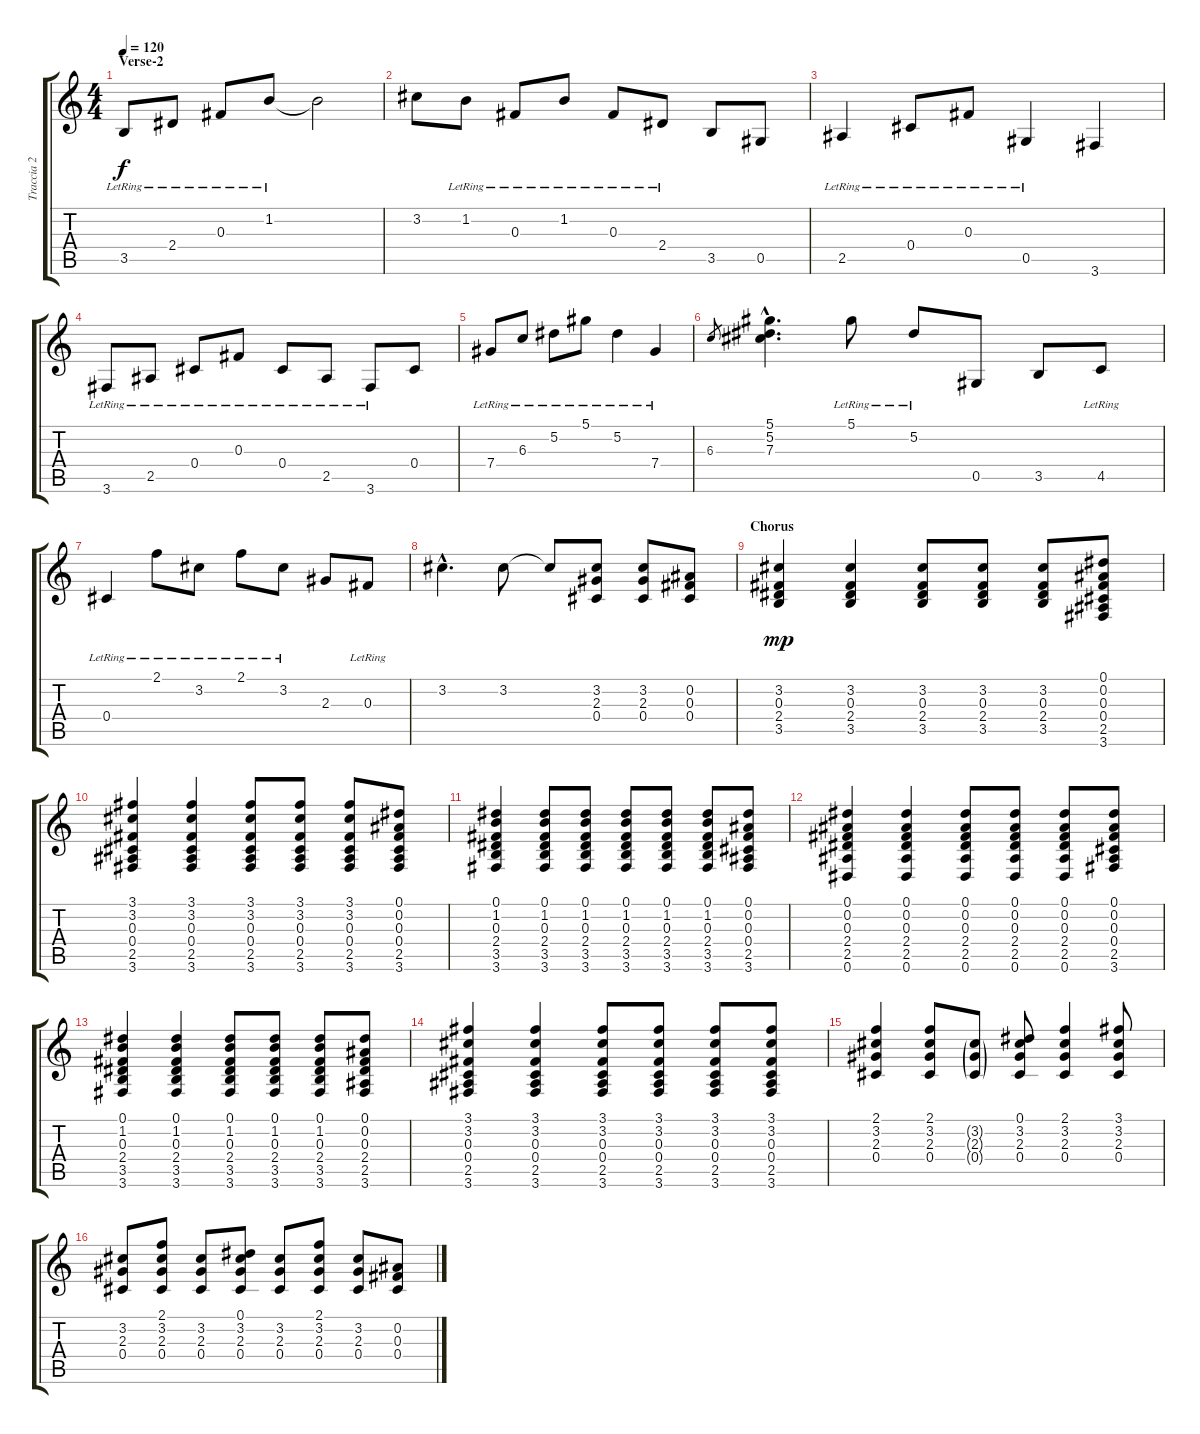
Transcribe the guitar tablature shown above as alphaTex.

\track ("Traccia 2" "Traccia 2") {instrument acousticguitarsteel}
\staff {score tabs}
\tuning (Eb4 Bb3 Gb3 Db3 Ab2 Eb2) {hide}
\ts (4 4)
\section ("" "Verse-2")
\tempo 120
\clef g2
\ks c
3.5{lr}.8{dy f} 2.4{lr}.8 0.3{lr}.8 1.2{lr}.8 1.2{t}.2 |
3.2.8 1.2{lr}.8 0.3{lr}.8 1.2{lr}.8 0.3{lr}.8 2.4{lr}.8 3.5.8 0.5.8 |
2.5{lr}.4 0.4{lr}.8 0.3{lr}.8 0.5{lr}.4 3.6.4 |
3.6{lr}.8 2.5{lr}.8 0.4{lr}.8 0.3{lr}.8 0.4{lr}.8 2.5{lr}.8 3.6{lr}.8 0.4.8 |
7.4{lr}.8 6.3{lr}.8 5.2{lr}.8 5.1{lr}.8 5.2{lr}.4 7.4{lr}.4 |
6.3.8{gr} (5.1{hac} 5.2{hac} 7.3{hac}).4{d} 5.1{lr}.8 5.2{lr}.8 0.5.8 3.5.8 4.5{lr}.8 |
0.4{lr}.4 2.1{lr}.8 3.2{lr}.8 2.1{lr}.8 3.2{lr}.8 2.3.8 0.3{lr}.8 |
3.2{hac}.4{d} 3.2.8 3.2{t}.8 (3.2 2.3 0.4).8 (3.2 2.3 0.4).8 (0.2 0.3 0.4).8 |
\section ("" "Chorus")
(3.2 0.3 2.4 3.5).4{dy mp} (3.2 0.3 2.4 3.5).4 (3.2 0.3 2.4 3.5).8 (3.2 0.3 2.4 3.5).8 (3.2 0.3 2.4 3.5).8 (0.1 0.2 0.3 0.4 2.5 3.6).8 |
(3.1 3.2 0.3 0.4 2.5 3.6).4 (3.1 3.2 0.3 0.4 2.5 3.6).4 (3.1 3.2 0.3 0.4 2.5 3.6).8 (3.1 3.2 0.3 0.4 2.5 3.6).8 (3.1 3.2 0.3 0.4 2.5 3.6).8 (0.1 0.2 0.3 0.4 2.5 3.6).8 |
(0.1 1.2 0.3 2.4 3.5 3.6).4 (0.1 1.2 0.3 2.4 3.5 3.6).8 (0.1 1.2 0.3 2.4 3.5 3.6).8 (0.1 1.2 0.3 2.4 3.5 3.6).8 (0.1 1.2 0.3 2.4 3.5 3.6).8 (0.1 1.2 0.3 2.4 3.5 3.6).8 (0.1 0.2 0.3 0.4 2.5 3.6).8 |
(0.1 0.2 0.3 2.4 2.5 0.6).4 (0.1 0.2 0.3 2.4 2.5 0.6).4 (0.1 0.2 0.3 2.4 2.5 0.6).8 (0.1 0.2 0.3 2.4 2.5 0.6).8 (0.1 0.2 0.3 2.4 2.5 0.6).8 (0.1 0.2 0.3 0.4 2.5 3.6).8 |
(0.1 1.2 0.3 2.4 3.5 3.6).4 (0.1 1.2 0.3 2.4 3.5 3.6).4 (0.1 1.2 0.3 2.4 3.5 3.6).8 (0.1 1.2 0.3 2.4 3.5 3.6).8 (0.1 1.2 0.3 2.4 3.5 3.6).8 (0.1 0.2 0.3 2.4 2.5 3.6).8 |
(3.1 3.2 0.3 0.4 2.5 3.6).4 (3.1 3.2 0.3 0.4 2.5 3.6).4 (3.1 3.2 0.3 0.4 2.5 3.6).8 (3.1 3.2 0.3 0.4 2.5 3.6).8 (3.1 3.2 0.3 0.4 2.5 3.6).8 (3.1 3.2 0.3 0.4 2.5 3.6).8 |
(2.1 3.2 2.3 0.4).4 (2.1 3.2 2.3 0.4).8 (3.2{g} 2.3{g} 0.4{g}).8 (0.1 3.2 2.3 0.4).8 (2.1 3.2 2.3 0.4).4 (3.1 3.2 2.3 0.4).8 |
(3.2 2.3 0.4).8 (2.1 3.2 2.3 0.4).8 (3.2 2.3 0.4).8 (0.1 3.2 2.3 0.4).8 (3.2 2.3 0.4).8 (2.1 3.2 2.3 0.4).8 (3.2 2.3 0.4).8 (0.2 0.3 0.4).8
